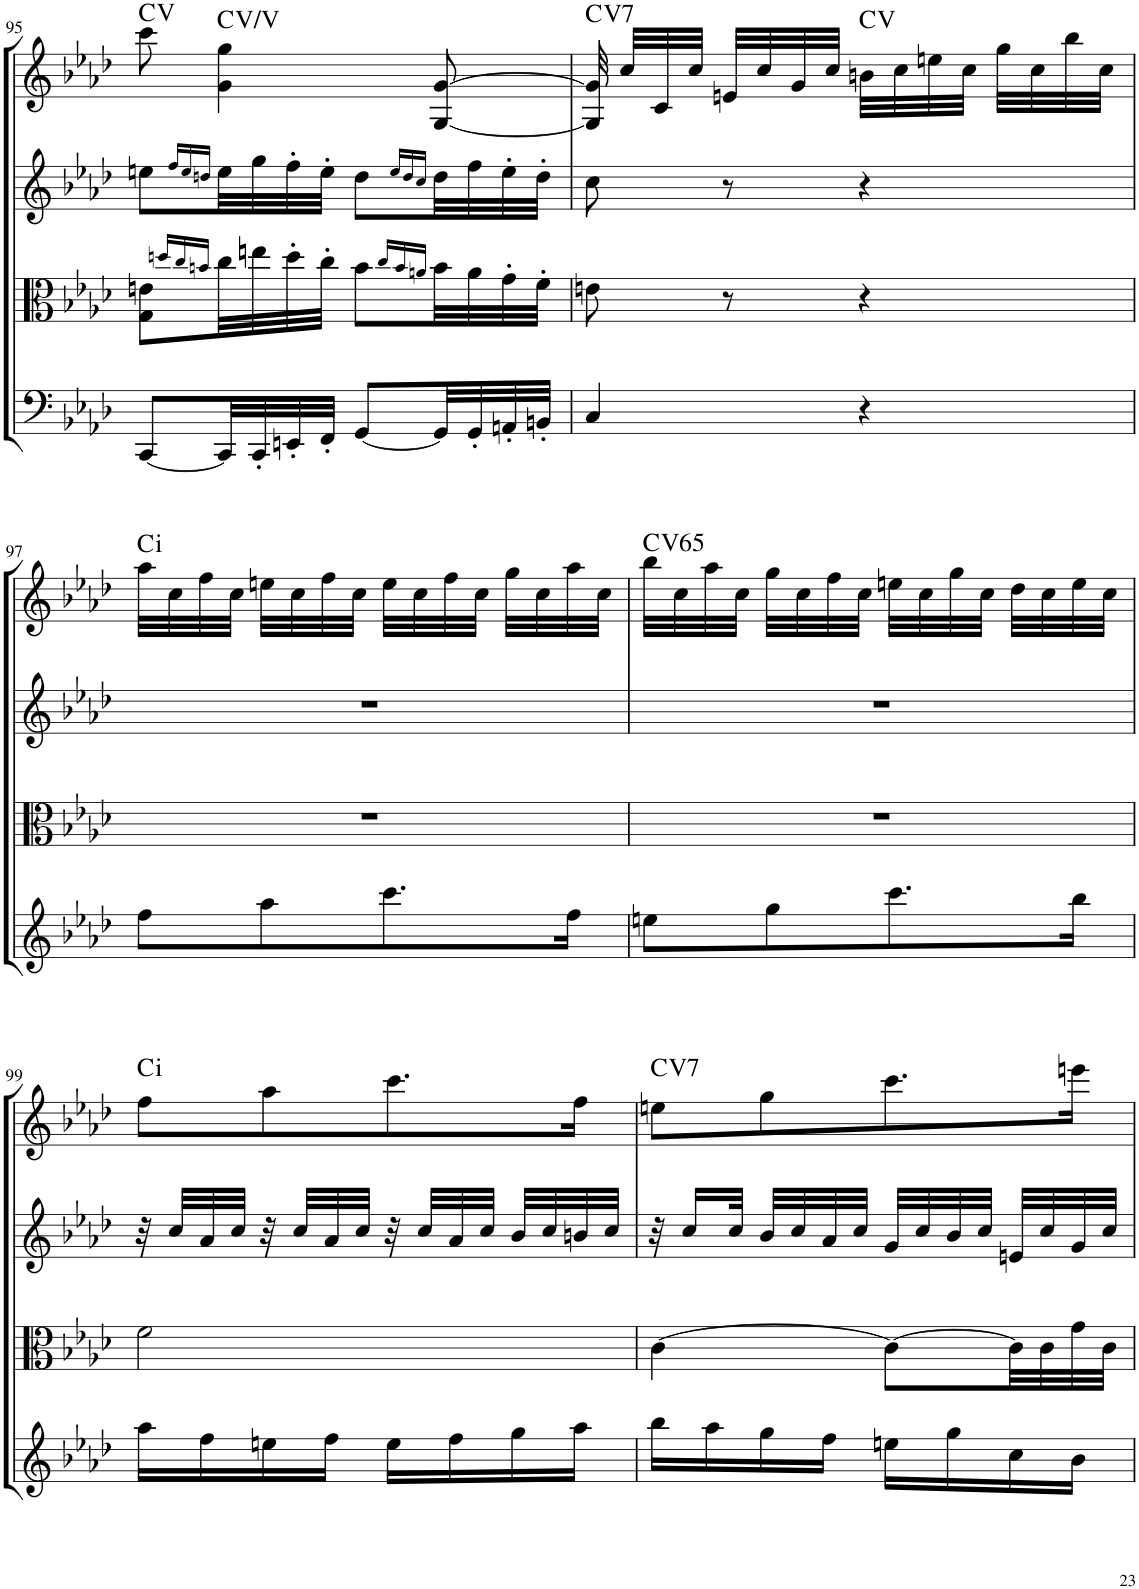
**kern	**kern	**kern	**kern	**harte
*part4	*part3	*part2	*part1	*part1
*staff4	*staff3	*staff2	*staff1	*
*I"Cello	*I"Viola	*I"2nd Violin	*I"1st Violin	*
*	*I'Vla	*I'Vln	*I'Vln	*
!!LO:PB:g=z
*clefG2	*clefC3	*clefG2	*clefG2	*
*k[b-e-a-d-]	*k[b-e-a-d-]	*k[b-e-a-d-]	*k[b-e-a-d-]	*
*f:	*f:	*f:	*f:	*
*M2/4	*M2/4	*M2/4	*M2/4	*
=95	=95	=95	=95	=95
[8CC/L	8G\ 8en\L	8een\L	8ccc\	C:maj
.	16qddn/LL	16qff/LL	.	.
.	16qcc/	16qee/	.	.
.	16qbn/JJ	16qddn/JJ	.	.
32CC/LL]	32cc\LL	32ee\LL	4g\ 4gg\	C:maj
32CC'/	32een\	32gg\	.	.
32EEn'/	32dd'\	32ff'\	.	.
32FF'/JJJ	32cc'\JJJ	32ee'\JJJ	.	.
[8GG/L	8b\L	8dd\L	.	.
.	16qcc/LL	16qee/LL	.	.
.	16qb/	16qdd/	.	.
.	16qan/JJ	16qcc/JJ	.	.
32GG/LL]	32b\LL	32dd\LL	[8G/ [8g/	.
32GG'/	32a\	32ff\	.	.
32AAn'/	32g'\	32ee'\	.	.
32BBn'/JJJ	32f'\JJJ	32dd'\JJJ	.	.
=96	=96	=96	=96	=96
!	!	!	!	!LO:H:kt=7
4C/	8en\	8cc\	32G/] 32g/]	C:7
.	.	.	32cc/LLL	.
.	.	.	32c/	.
.	.	.	32cc/JJJ	.
.	8r	8r	32en/LLL	.
.	.	.	32cc/	.
.	.	.	32g/	.
.	.	.	32cc/JJJ	.
4r	4r	4r	32bn\LLL	C:maj
.	.	.	32cc\	.
.	.	.	32een\	.
.	.	.	32cc\JJJ	.
.	.	.	32gg\LLL	.
.	.	.	32cc\	.
.	.	.	32bb-\	.
.	.	.	32cc\JJJ	.
!!LO:LB:g=z
=97	=97	=97	=97	=97
!	!	!	!	!LO:H:kt=i
8ff\L	2r	2r	32aa-\LLL	.
.	.	.	32cc\	.
.	.	.	32ff\	.
.	.	.	32cc\JJJ	.
8aa-\	.	.	32een\LLL	.
.	.	.	32cc\	.
.	.	.	32ff\	.
.	.	.	32cc\JJJ	.
8.ccc\	.	.	32ee\LLL	.
.	.	.	32cc\	.
.	.	.	32ff\	.
.	.	.	32cc\JJJ	.
.	.	.	32gg\LLL	.
.	.	.	32cc\	.
16ff\Jk	.	.	32aa-\	.
.	.	.	32cc\JJJ	.
=98	=98	=98	=98	=98
!	!	!	!	!LO:H:kt=65
8een\L	2r	2r	32bb-\LLL	C:maj
.	.	.	32cc\	.
.	.	.	32aa-\	.
.	.	.	32cc\JJJ	.
8gg\	.	.	32gg\LLL	.
.	.	.	32cc\	.
.	.	.	32ff\	.
.	.	.	32cc\JJJ	.
8.ccc\	.	.	32een\LLL	.
.	.	.	32cc\	.
.	.	.	32gg\	.
.	.	.	32cc\JJJ	.
.	.	.	32dd-\LLL	.
.	.	.	32cc\	.
16bb-\Jk	.	.	32ee\	.
.	.	.	32cc\JJJ	.
!!LO:LB:g=z
=99	=99	=99	=99	=99
!	!	!	!	!LO:H:kt=i
16aa-\LL	2f\	32r	8ff\L	.
.	.	32cc/LLL	.	.
16ff\	.	32a-/	.	.
.	.	32cc/JJJ	.	.
16een\	.	32r	8aa-\	.
.	.	32cc/LLL	.	.
16ff\JJ	.	32a-/	.	.
.	.	32cc/JJJ	.	.
16ee\LL	.	32r	8.ccc\	.
.	.	32cc/LLL	.	.
16ff\	.	32a-/	.	.
.	.	32cc/JJJ	.	.
16gg\	.	32b-/LLL	.	.
.	.	32cc/	.	.
16aa-\JJ	.	32bn/	16ff\Jk	.
.	.	32cc/JJJ	.	.
=100	=100	=100	=100	=100
!	!	!	!	!LO:H:kt=7
16bb-\LL	[4c\	32r	8een\L	C:7
.	.	16cc/LL	.	.
16aa-\	.	.	.	.
.	.	32cc/JJk	.	.
16gg\	.	32b-/LLL	8gg\	.
.	.	32cc/	.	.
16ff\JJ	.	32a-/	.	.
.	.	32cc/JJJ	.	.
16een\LL	8c\L_	32g/LLL	8.ccc\	.
.	.	32cc/	.	.
16gg\	.	32b-/	.	.
.	.	32cc/JJJ	.	.
16cc\	32c\LL]	32en/LLL	.	.
.	32c\	32cc/	.	.
16b-\JJ	32g\	32g/	16eeen\Jk	.
.	32c\JJJ	32cc/JJJ	.	.
=	=	=	=	=
*-	*-	*-	*-	*-
